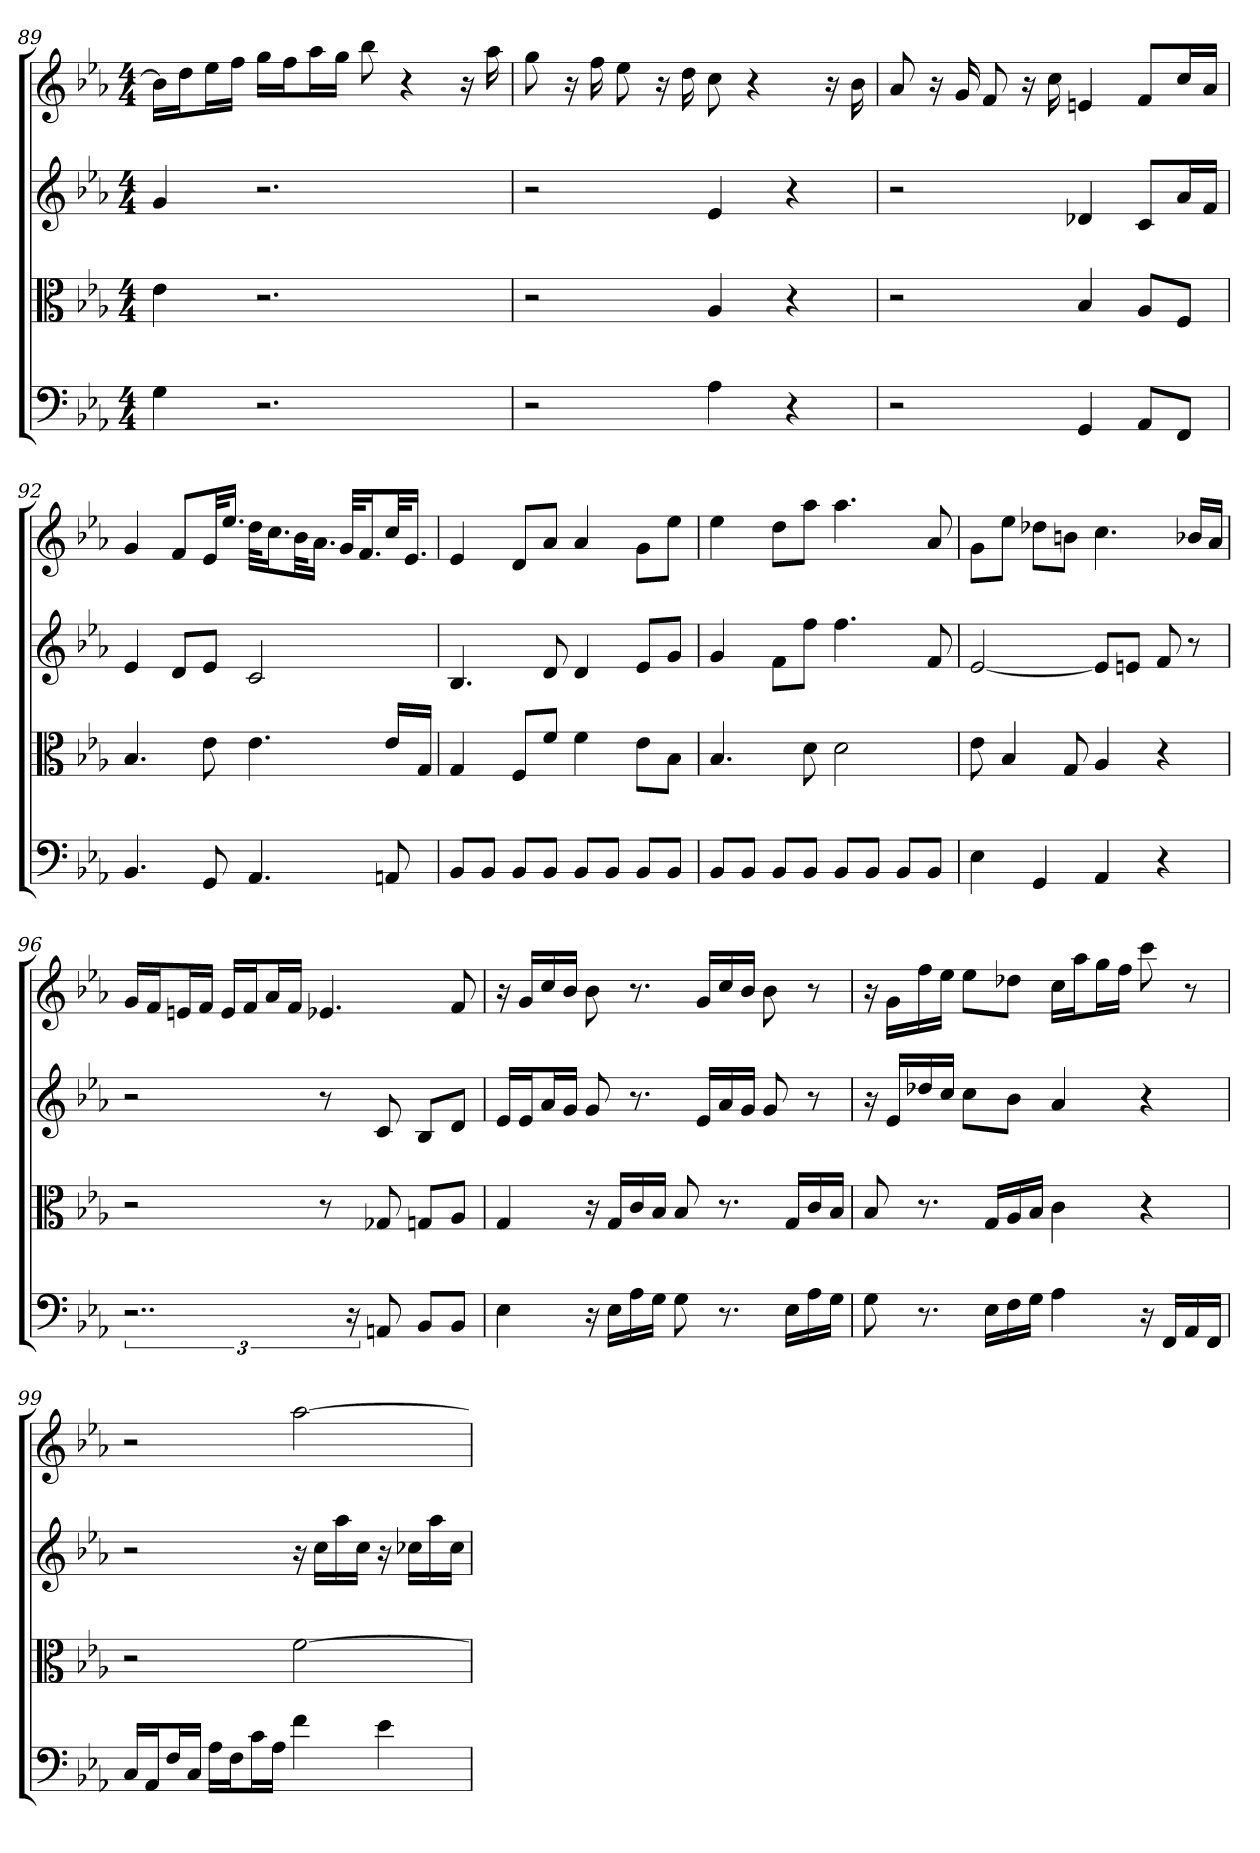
**kern	**kern	**kern	**kern
*part4	*part3	*part2	*part1
*staff4	*staff3	*staff2	*staff1
*clefF4	*clefC3	*	*
*k[b-e-a-]	*k[b-e-a-]	*k[b-e-a-]	*k[b-e-a-]
*E-:	*E-:	*E-:	*E-:
*M4/4	*M4/4	*M4/4	*M4/4
=89	=89	=89	=89
4G	4e-	4g	16b-LL]
.	.	.	16ddJ
.	.	.	16ee-L
.	.	.	16ffJJ
2.r	2.r	2.r	16ggLL
.	.	.	16ffJ
.	.	.	16aa-L
.	.	.	16ggJJ
.	.	.	8bb-
.	.	.	4r
.	.	.	16r
.	.	.	16aa-
=90	=90	=90	=90
2r	2r	2r	8gg
.	.	.	16r
.	.	.	16ff
.	.	.	8ee-
.	.	.	16r
.	.	.	16dd
4A-	4A-	4e-	8cc
.	.	.	4r
4r	4r	4r	.
.	.	.	16r
.	.	.	16b-
=91	=91	=91	=91
2r	2r	2r	8a-
.	.	.	16r
.	.	.	16g
.	.	.	8f
.	.	.	16r
.	.	.	16cc
4GG	4B-	4d-X	4en
8AA-/L	8A-/L	8cL	8fL
8FF/J	8F/J	16a-L	16ccL
.	.	16fJJ	16a-JJ
=92	=92	=92	=92
4.BB-	4.B-	4e-	4g
.	.	8dL	8fL
8GG	8e-	8e-J	32e-KL
.	.	.	16.ee-JJ
4.AA-	4.e-	2c	32ddKLL
.	.	.	16.ccJ
.	.	.	32b-KL
.	.	.	16.a-JJ
.	.	.	32gKLL
.	.	.	16.fJ
8AAn	16e-/LL	.	32ccKL
.	.	.	16.e-JJ
.	16G/JJ	.	.
=93	=93	=93	=93
8BB-/L	4G	4.B-	4e-
8BB-/J	.	.	.
8BB-/L	8F/L	.	8dL
8BB-/J	8f/J	8d	8a-J
8BB-/L	4f	4d	4a-
8BB-/J	.	.	.
8BB-/L	8e-\L	8e-L	8gL
8BB-/J	8B-\J	8gJ	8ee-J
=94	=94	=94	=94
8BB-/L	4.B-	4g	4ee-
8BB-/J	.	.	.
8BB-/L	.	8fL	8ddL
8BB-/J	8d	8ffJ	8aa-J
8BB-/L	2d	4.ff	4.aa-
8BB-/J	.	.	.
8BB-/L	.	.	.
8BB-/J	.	8f	8a-
=95	=95	=95	=95
4E-	8e-	[2e-	8gL
.	4B-	.	8ee-J
4GG	.	.	8dd-XL
.	8G	.	8bnJ
4AA-	4A-	8e-L]	4.cc
.	.	8enJ	.
4r	4r	8f	.
.	.	8r	16b-XLL
.	.	.	16a-JJ
=96	=96	=96	=96
3..r	2r	2r	16gLL
.	.	.	16fJ
.	.	.	16enL
.	.	.	16fJJ
.	.	.	16eLL
.	.	.	16fJ
.	.	.	16a-L
.	.	.	16fJJ
.	8r	8r	4.e-X
24r	.	.	.
8AAn	8G-X	8c	.
8BB-/L	8Gn/L	8B-L	.
8BB-/J	8A-/J	8dJ	8f
=97	=97	=97	=97
4E-	4G	16e-LL	16r
.	.	16e-J	16gLL
.	.	16a-L	16cc
.	.	16gJJ	16b-JJ
16r	16r	8g	8b-
16E-\LL	16G/LL	.	.
16A-\	16c/	8.r	8.r
16G\JJ	16B-/JJ	.	.
8G	8B-	.	.
.	.	16e-LL	16gLL
8.r	8.r	16a-	16cc
.	.	16gJJ	16b-JJ
.	.	8g	8b-
16E-\LL	16G/LL	.	.
16A-\	16c/	8r	8r
16G\JJ	16B-/JJ	.	.
=98	=98	=98	=98
8G	8B-	16r	16r
.	.	16e-LL	16gLL
8.r	8.r	16dd-X	16ff
.	.	16ccJJ	16ee-JJ
.	.	8ccL	8ee-L
16E-\LL	16G/LL	.	.
16F\	16A-/	8b-J	8dd-XJ
16G\JJ	16B-/JJ	.	.
4A-	4c	4a-	16ccLL
.	.	.	16aa-J
.	.	.	16ggL
.	.	.	16ffJJ
16r	4r	4r	8ccc
16FF/LL	.	.	.
16AA-/	.	.	8r
16FF/JJ	.	.	.
=99	=99	=99	=99
16C/LL	2r	2r	2r
16AA-/J	.	.	.
16F/L	.	.	.
16C/JJ	.	.	.
16A-\LL	.	.	.
16F\J	.	.	.
16c\L	.	.	.
16A-\JJ	.	.	.
4f	[2f	16r	[2aa-
.	.	16ccLL	.
.	.	16aa-	.
.	.	16ccJJ	.
4e-	.	16r	.
.	.	16cc-XLL	.
.	.	16aa-	.
.	.	16cc-JJ	.
=	=	=	=
*-	*-	*-	*-
